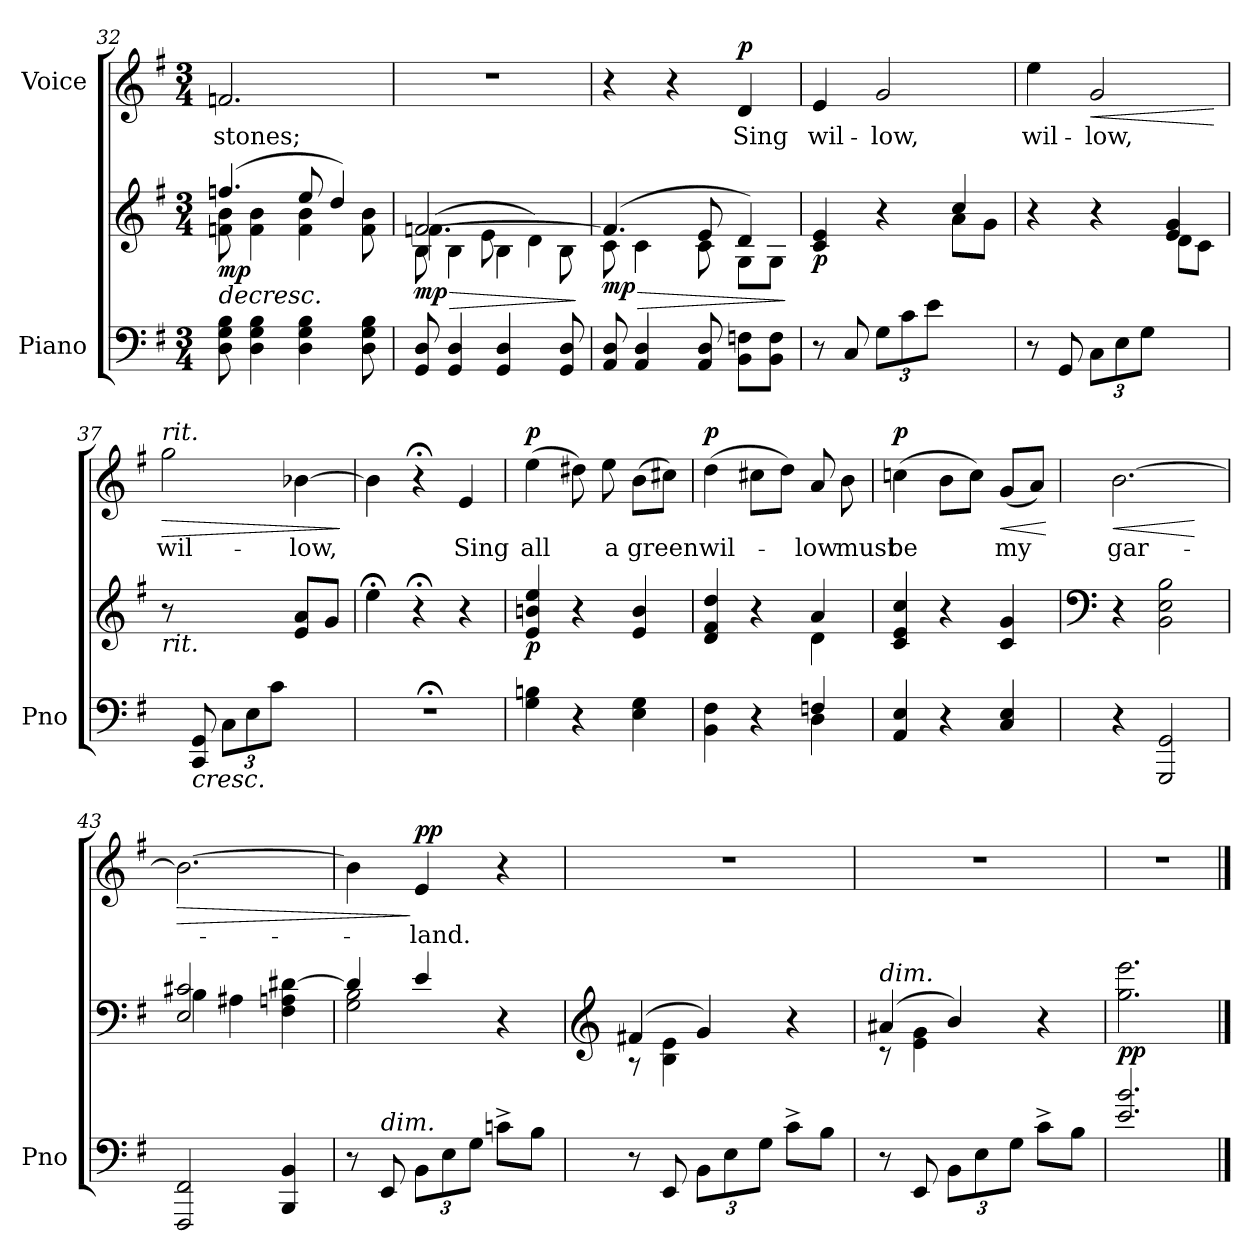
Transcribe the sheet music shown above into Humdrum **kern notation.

**kern	**kern	**dynam	**kern	**text	**dynam
*part2	*part2	*part2	*part1	*part1	*part1
*staff3	*staff2	*staff2/3	*staff1	*staff1	*staff1
*I"Piano	*	*	*I"Voice	*	*
*I'Pno	*	*	*	*	*
!!LO:LB:g=z
*clefF4	*clefG2	*	*clefG2	*	*
*k[f#]	*k[f#]	*	*k[f#]	*	*
*M3/4	*M3/4	*	*M3/4	*	*
=32	=32	=32	=32	=32	=32
!	!	!LO:HP:b	!	!LO:LY:b	!
*	*^	*	*	*	*
!	!	!	!LO:DY:n=1:b	!	!	!
8D\ 8G\ 8B\	(>4.ffn/	8fn\ 8b\	> mp	2.fn/	stones;	.
4D\ 4G\ 4B\	.	4f\ 4b\	.	.	.	.
4D\ 4G\ 4B\	8ee/	4f\ 4b\	.	.	.	.
.	4dd/)	.	.	.	.	.
8D\ 8G\ 8B\	.	8f\ 8b\	.	.	.	.
=33	=33	=33	=33	=33	=33	=33
!	!	!	!LO:HP:b	!	!	!
*	*	*^	*	*	*	*
!	!	!	!	!LO:DY:n=1:b	!	!	!
8GG/ 8D/	[2.fn/	8B\	(>4.f\	> mp	2.r	.	.
4GG/ 4D/	.	4B\	.	.	.	.	.
4GG/ 4D/	.	4B\	8e\	.	.	.	.
.	.	.	4d\)	.	.	.	.
8GG/ 8D/	.	8B\	.	.	.	.	.
*	*v	*v	*v	*	*	*	*
.	.	]	.	.	.
=34	=34	=34	=34	=34	=34
!	!	!LO:HP:b	!	!	!
*	*^	*	*	*	*
!	!	!	!LO:DY:n=1:b	!	!	!
8AA/ 8D/	(>4.f/]	8c\	> mp	4r	.	.
4AA/ 4D/	.	4c\	.	.	.	.
.	.	.	.	4r	.	.
8AA/ 8D/	8e/	8c\	.	.	.	.
!	!	!	!	!	!LO:LY:b	!LO:DY:a
8BB\ 8Fn\L	4d/)	8G\L	.	4d/	Sing	p
8BB\ 8F\J	.	8G\J	.	.	.	.
*	*v	*v	*	*	*	*
.	.	]	.	.	.
=35	=35	=35	=35	=35	=35
*	*^	*	*	*	*
!	!	!	!LO:DY:b	!	!LO:LY:b	!
8r	4c/ 4e/	2ryy	p	4e/	wil-	.
(<8C/	.	.	.	.	.	.
*Xbrackettup	*	*	*	*	*	*
!	!	!	!	!	!LO:LY:b	!
12G\L	4r	.	.	2g/	-low,	.
12c\	.	.	.	.	.	.
12e\J	.	.	.	.	.	.
4ryy	4cc/	8a\L	.	.	.	.
.	.	8g\J)	.	.	.	.
=36	=36	=36	=36	=36	=36	=36
!	!	!	!	!	!LO:LY:b	!
8r	4r	2ryy	.	4ee\	wil-	.
(<8GG/	.	.	.	.	.	.
!	!	!	!	!	!LO:LY:b	!LO:HP:b
12C\L	4r	.	.	2g/	-low,	<
12E\	.	.	.	.	.	.
12G\J	.	.	.	.	.	.
4ryy	4e/ 4g/	8d\L	.	.	.	.
.	.	8c\J)	.	.	.	.
*	*v	*v	*	*	*	*
.	.	.	.	.	[
!!LO:LB:g=z
=37	=37	=37	=37	=37	=37
*	*	*	*MM84	*	*
*^	*	*	*	*	*
!	!	!	!	!LO:TX:a:i:t=rit.	!	!
!	!	!LO:TX:b:i:t=rit.	!	!	!	!
!	!	!	!	!	!LO:LY:b	!LO:HP:b
8ryy	2.rAAAyy	8r	.	2gg\	wil-	>
!	!	!	!LO:HP:b=2	!	!	!
(>8CC/ 8GG/	.	4.ryy	<	.	.	.
12C\L	.	.	.	.	.	.
12E\	.	.	.	.	.	.
12c\J	.	.	.	.	.	.
!	!	!	!	!	!LO:LY:b	!
4ryy	.	8e/ 8a/L	.	[4b-X\	-low,	.
.	.	8g/J	.	.	.	.
*v	*v	*	*	*	*	*
.	.	]	.	.	]
=38	=38	=38	=38	=38	=38
2.r;<	4ee;<\)	.	4b-\]	.	.
.	4r;<	.	4r;<	.	.
*	*	*	*MM88	*	*
!	!	!	!	!LO:LY:b	!
.	4r	.	4e/	Sing	.
=39	=39	=39	=39	=39	=39
!	!	!LO:DY:b	!	!LO:LY:b	!LO:DY:a
4G\ 4Bn\	4e/ 4bn/ 4ee/	p	(>4ee\	all	p
4r	4r	.	8dd#X\)	.	.
!	!	!	!	!LO:LY:b	!
.	.	.	8ee\	a	.
!	!	!	!	!LO:LY:b	!
4E\ 4G\	4e/ 4b/	.	(>8b\L	green	.
.	.	.	8cc#X\J)	.	.
=40	=40	=40	=40	=40	=40
*^	*^	*	*	*	*
!	!	!	!	!	!	!LO:LY:b	!LO:DY:a
4BB\ 4F#\	2ryy	4d/ 4f#/ 4dd/	2ryy	.	(>4dd\	wil-	p
4r	.	4r	.	.	8cc#X\L	.	.
.	.	.	.	.	8dd\J)	.	.
!	!	!	!	!	!	!LO:LY:b	!
4Fn/	4D\	4a/	4d\	.	8a/	-low	.
!	!	!	!	!	!	!LO:LY:b	!
.	.	.	.	.	8b\	must	.
*v	*v	*	*	*	*	*	*
*	*v	*v	*	*	*	*
=41	=41	=41	=41	=41	=41
!	!	!	!	!LO:LY:b	!LO:DY:a
4AA/ 4E/	4c/ 4e/ 4cc/	.	(>4ccn\	be	p
4r	4r	.	8b\L	.	.
.	.	.	8cc\J)	.	.
!	!	!	!	!LO:LY:b	!LO:HP:b
4C/ 4E/	4c/ 4g/	.	(<8g/L	my	<
.	.	.	8a/J)	.	.
.	.	.	.	.	[
!!LO:LB:g=z
=42	=42	=42	=42	=42	=42
*	*clefF4	*	*	*	*
!	!	!	!	!LO:LY:b	!LO:HP:b
4r	4r	.	[2.b\	gar-	<
2GGG/ 2GG/	2BB\ 2E\ 2B\	.	.	.	.
.	.	[	.	.	[
=43	=43	=43	=43	=43	=43
*	*^	*	*	*	*
!	!	!	!	!	!	!LO:HP:b
2FFF#/ 2FF#/	2E/ 2c#X/	4B\	.	2.b\_	.	>
.	.	4A#X\	.	.	.	.
4BBB/ 4BB/	4F#\ 4An\ [4d#X\	4ryy	.	.	.	.
=44	=44	=44	=44	=44	=44	=44
8r	4d#/]	2G\ 2B\	.	4b\]	.	.
!LO:TX:a:i:t=dim.	!	!	!	!	!	!
8EE/	.	.	.	.	.	.
!	!	!	!	!	!LO:LY:b	!LO:DY:n=1:a
12BB\L	4e/	.	.	4e/	-land.	] pp
12E\	.	.	.	.	.	.
12G\J	.	.	.	.	.	.
8cn^\L	4r	4ryy	.	4r	.	.
8B\J	.	.	.	.	.	.
=45	=45	=45	=45	=45	=45	=45
*	*clefG2	*	*	*	*	*
*	*	*	*	*MM86	*	*
8r	(>4f#X/	8r	.	2.r	.	.
8EE/	.	4B\ 4e\	.	.	.	.
12BB\L	4g/)	.	.	.	.	.
12E\	.	.	.	.	.	.
.	.	4.ryy	.	.	.	.
12G\J	.	.	.	.	.	.
8c^\L	4r	.	.	.	.	.
8B\J	.	.	.	.	.	.
=46	=46	=46	=46	=46	=46	=46
*	*	*	*	*MM84	*	*
!	!LO:TX:a:i:t=dim.	!	!	!	!	!
8r	(>4a#X/	8r	.	2.r	.	.
8EE/	.	4e\ 4g\	.	.	.	.
12BB\L	4b/)	.	.	.	.	.
12E\	.	.	.	.	.	.
.	.	4.ryy	.	.	.	.
12G\J	.	.	.	.	.	.
8c^\L	4r	.	.	.	.	.
8B\J	.	.	.	.	.	.
*	*v	*v	*	*	*	*
=47	=47	=47	=47	=47	=47
!	!	!LO:DY:b	!	!	!
2.e/ 2.b/	2.gg\ 2.eee\	pp	2.r	.	.
==	==	==	==	==	==
*-	*-	*-	*-	*-	*-
